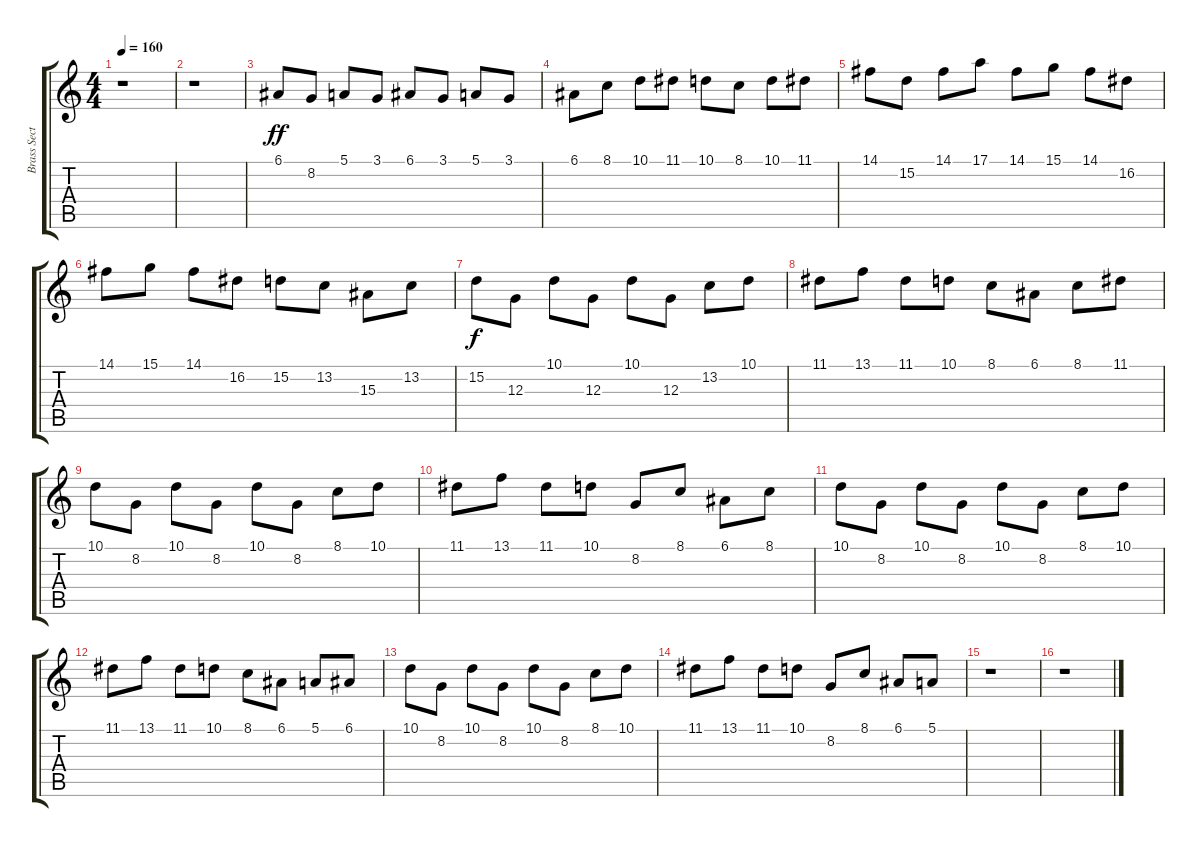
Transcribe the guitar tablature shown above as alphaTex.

\track ("Brass Section" "Brass Sect") {instrument brasssection}
\staff {score tabs}
\tuning (E4 B3 G3 D3 A2 E2) {hide}
\ts (4 4)
\tempo 160
\clef g2
\ks c
r.1{dy ff} |
r.1 |
6.1.8 8.2.8 5.1.8 3.1.8 6.1.8 3.1.8 5.1.8 3.1.8 |
6.1.8 8.1.8 10.1.8 11.1.8 10.1.8 8.1.8 10.1.8 11.1.8 |
14.1.8 15.2.8 14.1.8 17.1.8 14.1.8 15.1.8 14.1.8 16.2.8 |
14.1.8 15.1.8 14.1.8 16.2.8 15.2.8 13.2.8 15.3.8 13.2.8 |
15.2.8{dy f} 12.3.8 10.1.8 12.3.8 10.1.8 12.3.8 13.2.8 10.1.8 |
11.1.8 13.1.8 11.1.8 10.1.8 8.1.8 6.1.8 8.1.8 11.1.8 |
10.1.8 8.2.8 10.1.8 8.2.8 10.1.8 8.2.8 8.1.8 10.1.8 |
11.1.8 13.1.8 11.1.8 10.1.8 8.2.8 8.1.8 6.1.8 8.1.8 |
10.1.8 8.2.8 10.1.8 8.2.8 10.1.8 8.2.8 8.1.8 10.1.8 |
11.1.8 13.1.8 11.1.8 10.1.8 8.1.8 6.1.8 5.1.8 6.1.8 |
10.1.8 8.2.8 10.1.8 8.2.8 10.1.8 8.2.8 8.1.8 10.1.8 |
11.1.8 13.1.8 11.1.8 10.1.8 8.2.8 8.1.8 6.1.8 5.1.8 |
r.1 |
r.1
